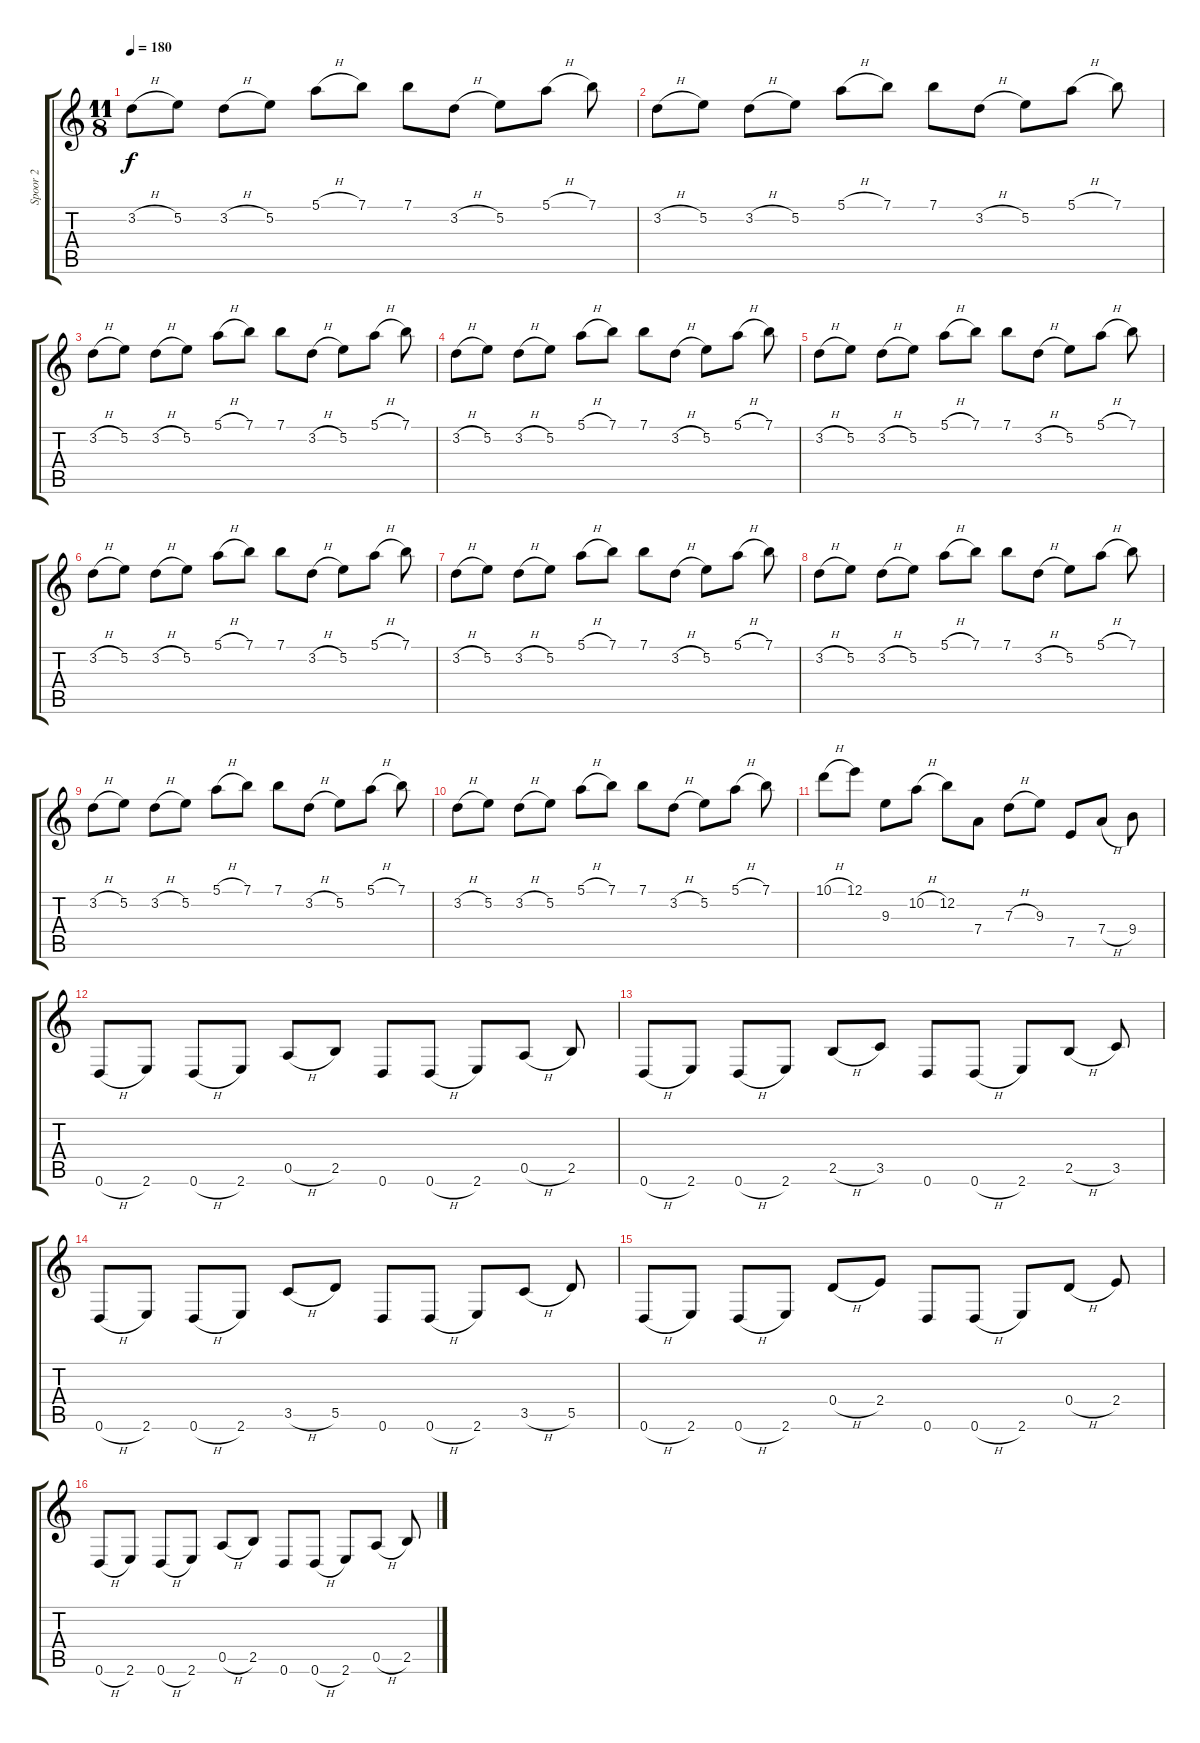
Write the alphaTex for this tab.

\track ("Spoor 2" "Spoor 2") {instrument distortionguitar}
\staff {score tabs}
\tuning (E4 B3 G3 D3 A2 D2) {hide}
\ts (11 8)
\tempo 180
\clef g2
\ks c
3.2{h}.8{dy f} 5.2.8 3.2{h}.8 5.2.8 5.1{h}.8 7.1.8 7.1.8 3.2{h}.8 5.2.8 5.1{h}.8 7.1.8 |
3.2{h}.8 5.2.8 3.2{h}.8 5.2.8 5.1{h}.8 7.1.8 7.1.8 3.2{h}.8 5.2.8 5.1{h}.8 7.1.8 |
3.2{h}.8 5.2.8 3.2{h}.8 5.2.8 5.1{h}.8 7.1.8 7.1.8 3.2{h}.8 5.2.8 5.1{h}.8 7.1.8 |
3.2{h}.8 5.2.8 3.2{h}.8 5.2.8 5.1{h}.8 7.1.8 7.1.8 3.2{h}.8 5.2.8 5.1{h}.8 7.1.8 |
3.2{h}.8 5.2.8 3.2{h}.8 5.2.8 5.1{h}.8 7.1.8 7.1.8 3.2{h}.8 5.2.8 5.1{h}.8 7.1.8 |
3.2{h}.8 5.2.8 3.2{h}.8 5.2.8 5.1{h}.8 7.1.8 7.1.8 3.2{h}.8 5.2.8 5.1{h}.8 7.1.8 |
3.2{h}.8 5.2.8 3.2{h}.8 5.2.8 5.1{h}.8 7.1.8 7.1.8 3.2{h}.8 5.2.8 5.1{h}.8 7.1.8 |
3.2{h}.8 5.2.8 3.2{h}.8 5.2.8 5.1{h}.8 7.1.8 7.1.8 3.2{h}.8 5.2.8 5.1{h}.8 7.1.8 |
3.2{h}.8 5.2.8 3.2{h}.8 5.2.8 5.1{h}.8 7.1.8 7.1.8 3.2{h}.8 5.2.8 5.1{h}.8 7.1.8 |
3.2{h}.8 5.2.8 3.2{h}.8 5.2.8 5.1{h}.8 7.1.8 7.1.8 3.2{h}.8 5.2.8 5.1{h}.8 7.1.8 |
10.1{h}.8 12.1.8 9.3.8 10.2{h}.8 12.2.8 7.4.8 7.3{h}.8 9.3.8 7.5.8 7.4{h}.8 9.4.8 |
0.6{h}.8 2.6.8 0.6{h}.8 2.6.8 0.5{h}.8 2.5.8 0.6.8 0.6{h}.8 2.6.8 0.5{h}.8 2.5.8 |
0.6{h}.8 2.6.8 0.6{h}.8 2.6.8 2.5{h}.8 3.5.8 0.6.8 0.6{h}.8 2.6.8 2.5{h}.8 3.5.8 |
0.6{h}.8 2.6.8 0.6{h}.8 2.6.8 3.5{h}.8 5.5.8 0.6.8 0.6{h}.8 2.6.8 3.5{h}.8 5.5.8 |
0.6{h}.8 2.6.8 0.6{h}.8 2.6.8 0.4{h}.8 2.4.8 0.6.8 0.6{h}.8 2.6.8 0.4{h}.8 2.4.8 |
0.6{h}.8 2.6.8 0.6{h}.8 2.6.8 0.5{h}.8 2.5.8 0.6.8 0.6{h}.8 2.6.8 0.5{h}.8 2.5.8
